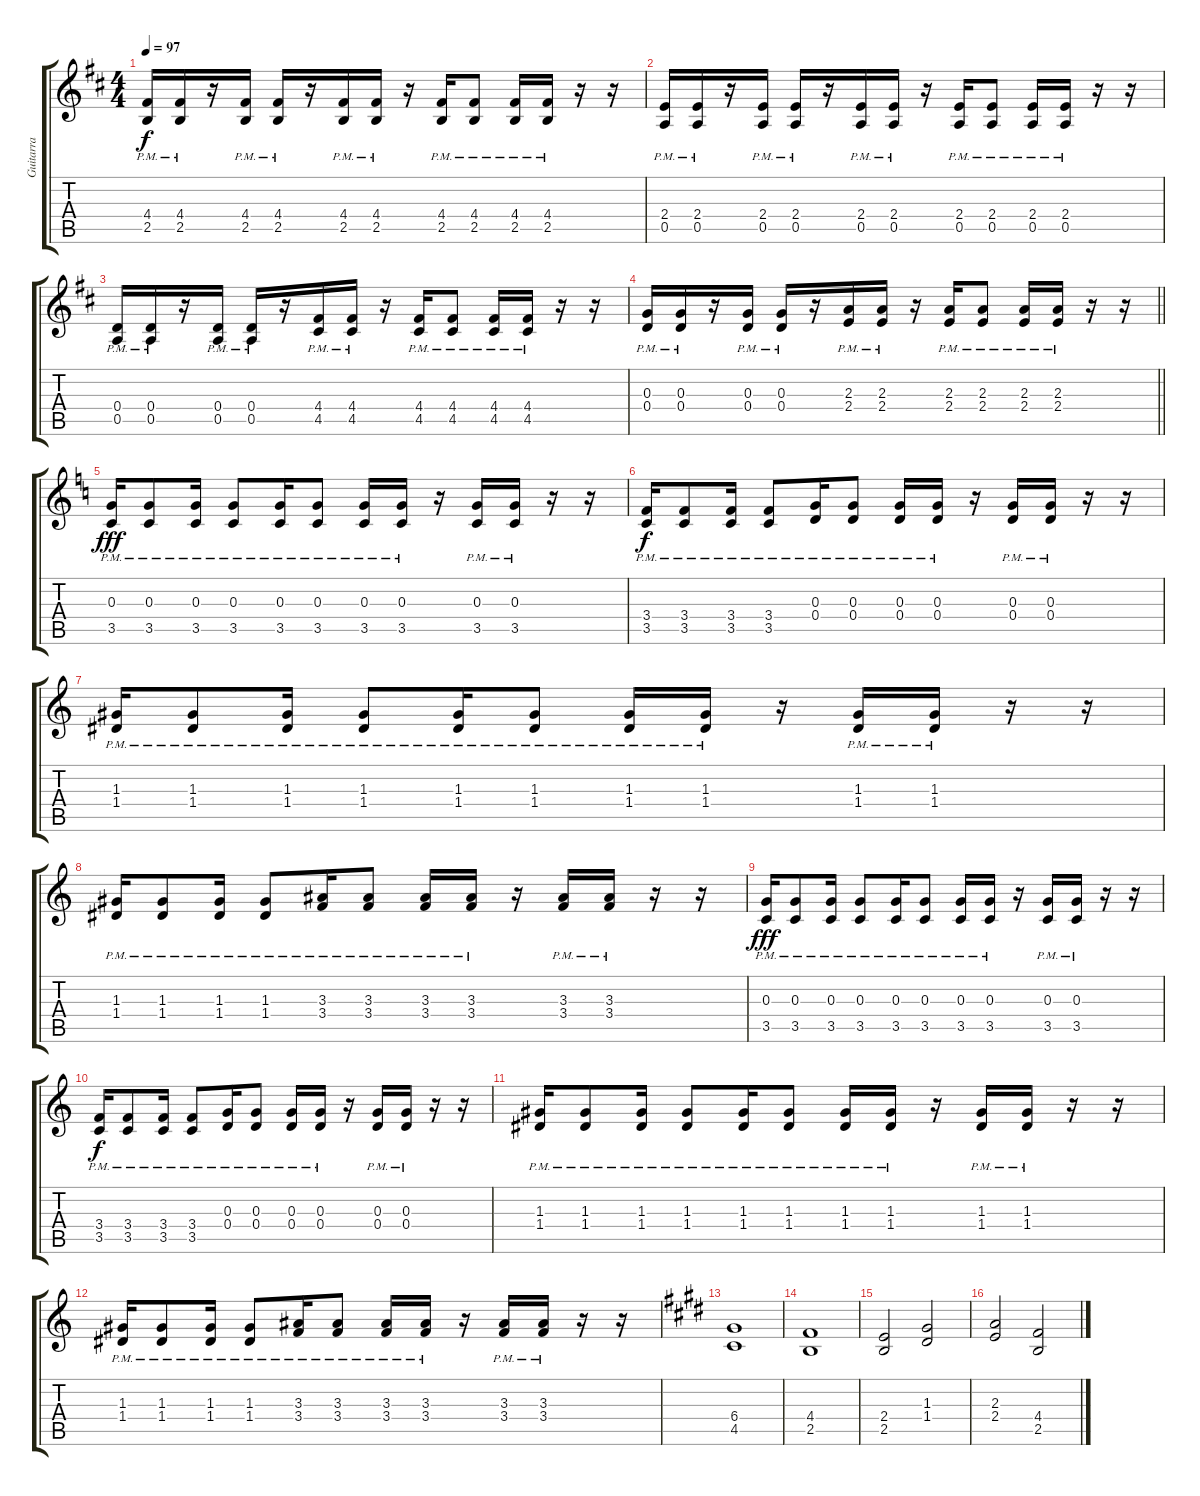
\track ("Guitarra" "Guitarra") {instrument distortionguitar}
\staff {score tabs}
\tuning (E4 B3 G3 D3 A2 E2) {hide}
\ts (4 4)
\tempo 97
\clef g2
\ks d
(4.4{pm} 2.5{pm}).16{dy f} (4.4{pm} 2.5{pm}).16 r.16 (4.4{pm} 2.5{pm}).16 (4.4{pm} 2.5{pm}).16 r.16 (4.4{pm} 2.5{pm}).16 (4.4{pm} 2.5{pm}).16 r.16 (4.4{pm} 2.5{pm}).16 (4.4{pm} 2.5{pm}).8 (4.4{pm} 2.5{pm}).16 (4.4{pm} 2.5{pm}).16 r.16 r.16 |
(2.4{pm} 0.5{pm}).16 (2.4{pm} 0.5{pm}).16 r.16 (2.4{pm} 0.5{pm}).16 (2.4{pm} 0.5{pm}).16 r.16 (2.4{pm} 0.5{pm}).16 (2.4{pm} 0.5{pm}).16 r.16 (2.4{pm} 0.5{pm}).16 (2.4{pm} 0.5{pm}).8 (2.4{pm} 0.5{pm}).16 (2.4{pm} 0.5{pm}).16 r.16 r.16 |
(0.4{pm} 0.5{pm}).16 (0.4{pm} 0.5{pm}).16 r.16 (0.4{pm} 0.5{pm}).16 (0.4{pm} 0.5{pm}).16 r.16 (4.4{pm} 4.5{pm}).16 (4.4{pm} 4.5{pm}).16 r.16 (4.4{pm} 4.5{pm}).16 (4.4{pm} 4.5{pm}).8 (4.4{pm} 4.5{pm}).16 (4.4{pm} 4.5{pm}).16 r.16 r.16 |
\barLineRight lightlight
(0.3{pm} 0.4{pm}).16 (0.3{pm} 0.4{pm}).16 r.16 (0.3{pm} 0.4{pm}).16 (0.3{pm} 0.4{pm}).16 r.16 (2.3{pm} 2.4{pm}).16 (2.3{pm} 2.4{pm}).16 r.16 (2.3{pm} 2.4{pm}).16 (2.3{pm} 2.4{pm}).8 (2.3{pm} 2.4{pm}).16 (2.3{pm} 2.4{pm}).16 r.16 r.16 |
\ks c
(0.3{pm} 3.5{pm}).16{dy fff} (0.3{pm} 3.5{pm}).8 (0.3{pm} 3.5{pm}).16 (0.3{pm} 3.5{pm}).8 (0.3{pm} 3.5{pm}).16 (0.3{pm} 3.5{pm}).8 (0.3{pm} 3.5{pm}).16 (0.3{pm} 3.5{pm}).16 r.16 (0.3{pm} 3.5{pm}).16 (0.3{pm} 3.5{pm}).16 r.16 r.16 |
(3.4{pm} 3.5{pm}).16{dy f} (3.4{pm} 3.5{pm}).8 (3.4{pm} 3.5{pm}).16 (3.4{pm} 3.5{pm}).8 (0.3{pm} 0.4{pm}).16 (0.3{pm} 0.4{pm}).8 (0.3{pm} 0.4{pm}).16 (0.3{pm} 0.4{pm}).16 r.16 (0.3{pm} 0.4{pm}).16 (0.3{pm} 0.4{pm}).16 r.16 r.16 |
(1.3{pm} 1.4{pm}).16 (1.3{pm} 1.4{pm}).8 (1.3{pm} 1.4{pm}).16 (1.3{pm} 1.4{pm}).8 (1.3{pm} 1.4{pm}).16 (1.3{pm} 1.4{pm}).8 (1.3{pm} 1.4{pm}).16 (1.3{pm} 1.4{pm}).16 r.16 (1.3{pm} 1.4{pm}).16 (1.3{pm} 1.4{pm}).16 r.16 r.16 |
(1.3{pm} 1.4{pm}).16 (1.3{pm} 1.4{pm}).8 (1.3{pm} 1.4{pm}).16 (1.3{pm} 1.4{pm}).8 (3.3{pm} 3.4{pm}).16 (3.3{pm} 3.4{pm}).8 (3.3{pm} 3.4{pm}).16 (3.3{pm} 3.4{pm}).16 r.16 (3.3{pm} 3.4{pm}).16 (3.3{pm} 3.4{pm}).16 r.16 r.16 |
(0.3{pm} 3.5{pm}).16{dy fff} (0.3{pm} 3.5{pm}).8 (0.3{pm} 3.5{pm}).16 (0.3{pm} 3.5{pm}).8 (0.3{pm} 3.5{pm}).16 (0.3{pm} 3.5{pm}).8 (0.3{pm} 3.5{pm}).16 (0.3{pm} 3.5{pm}).16 r.16 (0.3{pm} 3.5{pm}).16 (0.3{pm} 3.5{pm}).16 r.16 r.16 |
(3.4{pm} 3.5{pm}).16{dy f} (3.4{pm} 3.5{pm}).8 (3.4{pm} 3.5{pm}).16 (3.4{pm} 3.5{pm}).8 (0.3{pm} 0.4{pm}).16 (0.3{pm} 0.4{pm}).8 (0.3{pm} 0.4{pm}).16 (0.3{pm} 0.4{pm}).16 r.16 (0.3{pm} 0.4{pm}).16 (0.3{pm} 0.4{pm}).16 r.16 r.16 |
(1.3{pm} 1.4{pm}).16 (1.3{pm} 1.4{pm}).8 (1.3{pm} 1.4{pm}).16 (1.3{pm} 1.4{pm}).8 (1.3{pm} 1.4{pm}).16 (1.3{pm} 1.4{pm}).8 (1.3{pm} 1.4{pm}).16 (1.3{pm} 1.4{pm}).16 r.16 (1.3{pm} 1.4{pm}).16 (1.3{pm} 1.4{pm}).16 r.16 r.16 |
(1.3{pm} 1.4{pm}).16 (1.3{pm} 1.4{pm}).8 (1.3{pm} 1.4{pm}).16 (1.3{pm} 1.4{pm}).8 (3.3{pm} 3.4{pm}).16 (3.3{pm} 3.4{pm}).8 (3.3{pm} 3.4{pm}).16 (3.3{pm} 3.4{pm}).16 r.16 (3.3{pm} 3.4{pm}).16 (3.3{pm} 3.4{pm}).16 r.16 r.16 |
\ks e
(6.4 4.5).1 |
(4.4 2.5).1 |
(2.4 2.5).2 (1.3 1.4).2 |
(2.3 2.4).2 (4.4 2.5).2
